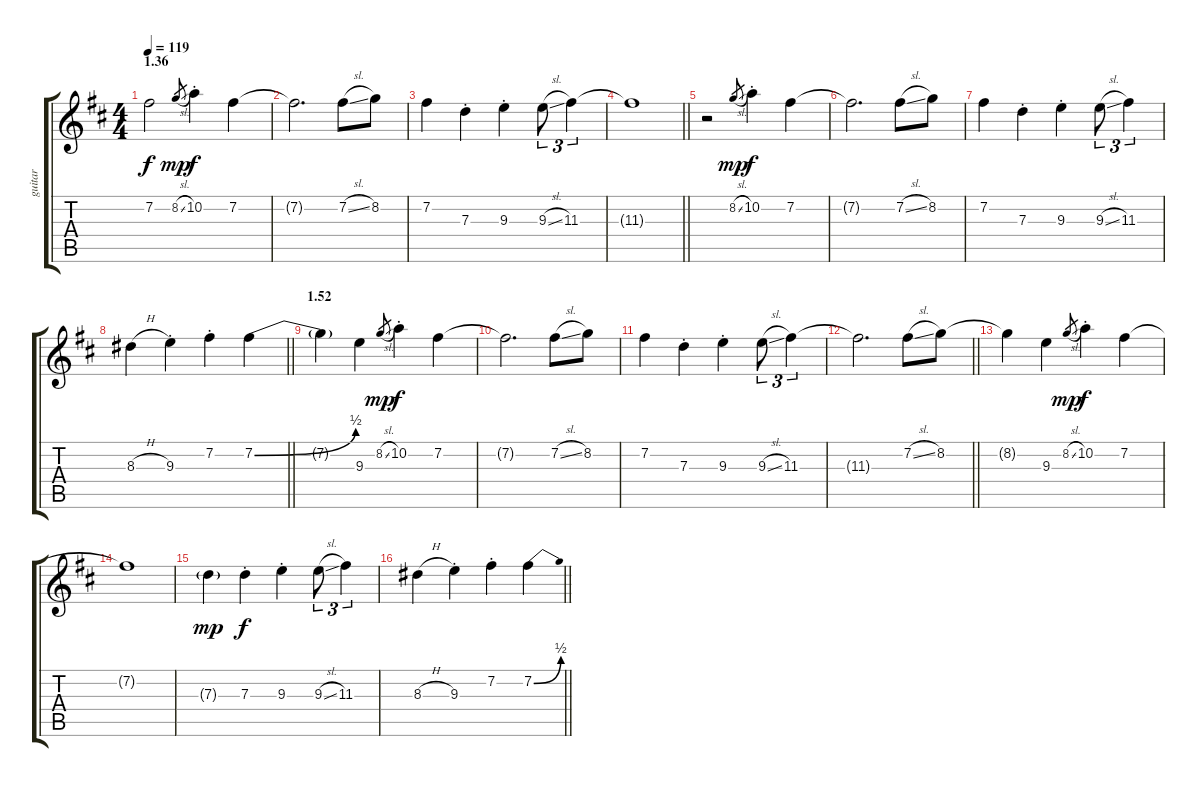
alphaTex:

\track ("guitar" "guitar") {instrument electricguitarjazz}
\staff {score tabs}
\tuning (E4 B3 G3 D3 A2 E2) {hide}
\ts (4 4)
\section ("" "1.36")
\tempo 119
\clef g2
\ks d
7.2{t}.2{dy f} 8.2{sl}.8{gr dy mp} 10.2{st}.4{dy f} 7.2.4 |
7.2{t}.2{d} 7.2{sl}.8 8.2.8 |
7.2.4 7.3{st}.4 9.3{st}.4 9.3{sl}.8{tu (3 2)} 11.3.4{tu (3 2)} |
\barLineRight lightlight
11.3{t}.1 |
r.2 8.2{sl}.8{gr dy mp} 10.2{st}.4{dy f} 7.2.4 |
7.2{t}.2{d} 7.2{sl}.8 8.2.8 |
7.2.4 7.3{st}.4 9.3{st}.4 9.3{sl}.8{tu (3 2)} 11.3.4{tu (3 2)} |
\barLineRight lightlight
8.3{h}.4 9.3{st}.4 7.2{st}.4 7.2{be (bend 0 0 60 2)}.4 |
\section ("" "1.52")
7.2{t}.4 9.3.4 8.2{sl}.8{gr dy mp} 10.2{st}.4{dy f} 7.2.4 |
7.2{t}.2{d} 7.2{sl}.8 8.2.8 |
7.2.4 7.3{st}.4 9.3{st}.4 9.3{sl}.8{tu (3 2)} 11.3.4{tu (3 2)} |
\barLineRight lightlight
11.3{t}.2{d} 7.2{sl}.8 8.2.8 |
8.2{t}.4 9.3.4 8.2{sl}.8{gr dy mp} 10.2{st}.4{dy f} 7.2.4 |
7.2{t}.1 |
7.3{g}.4{dy mp} 7.3{st}.4{dy f} 9.3{st}.4 9.3{sl}.8{tu (3 2)} 11.3.4{tu (3 2)} |
\barLineRight lightlight
8.3{h}.4 9.3{st}.4 7.2{st}.4 7.2{be (bend 0 0 60 2)}.4
